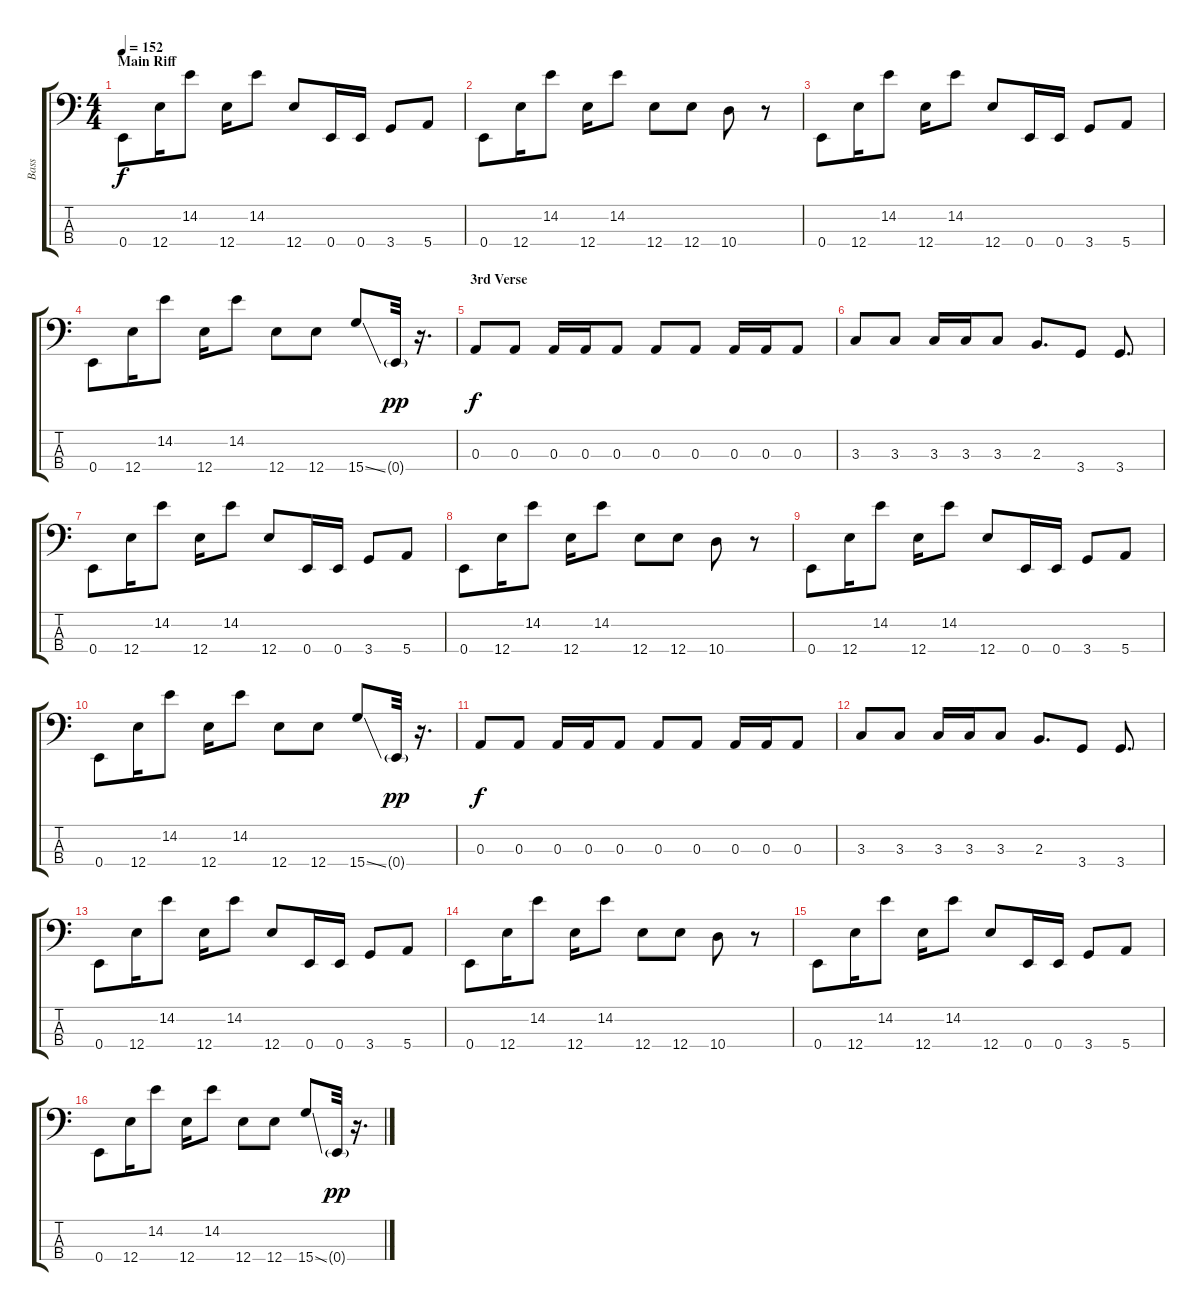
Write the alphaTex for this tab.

\track ("Bass" "Bass") {instrument electricbassfinger}
\staff {score tabs}
\tuning (G2 D2 A1 E1) {hide}
\ts (4 4)
\section ("" "Main Riff")
\tempo 152
\clef f4
\ks c
0.4.8{dy f} 12.4.16 14.2.8 12.4.16 14.2.8 12.4.8 0.4.16 0.4.16 3.4.8 5.4.8 |
0.4.8 12.4.16 14.2.8 12.4.16 14.2.8 12.4.8 12.4.8 10.4.8 r.8 |
0.4.8 12.4.16 14.2.8 12.4.16 14.2.8 12.4.8 0.4.16 0.4.16 3.4.8 5.4.8 |
0.4.8 12.4.16 14.2.8 12.4.16 14.2.8 12.4.8 12.4.8 15.4{ss}.8 0.4{g}.32{dy pp} r.16{d} |
\section ("" "3rd Verse")
0.3.8{dy f} 0.3.8 0.3.16 0.3.16 0.3.8 0.3.8 0.3.8 0.3.16 0.3.16 0.3.8 |
3.3.8 3.3.8 3.3.16 3.3.16 3.3.8 2.3.8{d} 3.4.8 3.4.8{d} |
0.4.8 12.4.16 14.2.8 12.4.16 14.2.8 12.4.8 0.4.16 0.4.16 3.4.8 5.4.8 |
0.4.8 12.4.16 14.2.8 12.4.16 14.2.8 12.4.8 12.4.8 10.4.8 r.8 |
0.4.8 12.4.16 14.2.8 12.4.16 14.2.8 12.4.8 0.4.16 0.4.16 3.4.8 5.4.8 |
0.4.8 12.4.16 14.2.8 12.4.16 14.2.8 12.4.8 12.4.8 15.4{ss}.8 0.4{g}.32{dy pp} r.16{d} |
0.3.8{dy f} 0.3.8 0.3.16 0.3.16 0.3.8 0.3.8 0.3.8 0.3.16 0.3.16 0.3.8 |
3.3.8 3.3.8 3.3.16 3.3.16 3.3.8 2.3.8{d} 3.4.8 3.4.8{d} |
0.4.8 12.4.16 14.2.8 12.4.16 14.2.8 12.4.8 0.4.16 0.4.16 3.4.8 5.4.8 |
0.4.8 12.4.16 14.2.8 12.4.16 14.2.8 12.4.8 12.4.8 10.4.8 r.8 |
0.4.8 12.4.16 14.2.8 12.4.16 14.2.8 12.4.8 0.4.16 0.4.16 3.4.8 5.4.8 |
0.4.8 12.4.16 14.2.8 12.4.16 14.2.8 12.4.8 12.4.8 15.4{ss}.8 0.4{g}.32{dy pp} r.16{d}
